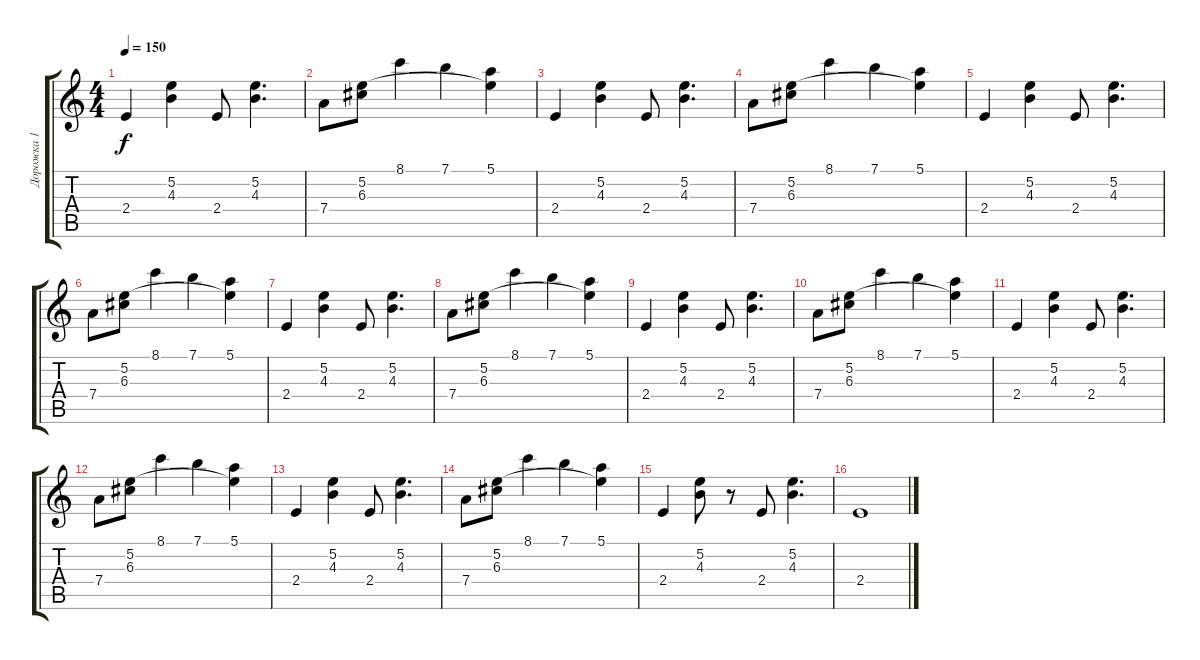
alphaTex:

\track ("Дорожка 1" "Дорожка 1") {instrument distortionguitar}
\staff {score tabs}
\tuning (E4 B3 G3 D3 A2 E2) {hide}
\ts (4 4)
\tempo 150
\clef g2
\ks c
2.4.4{dy f} (5.2 4.3).4 2.4.8 (5.2 4.3).4{d} |
7.4.8 (5.2 6.3).8 8.1.4 7.1.4 (5.1 5.2{t}).4 |
2.4.4 (5.2 4.3).4 2.4.8 (5.2 4.3).4{d} |
7.4.8 (5.2 6.3).8 8.1.4 7.1.4 (5.1 5.2{t}).4 |
2.4.4 (5.2 4.3).4 2.4.8 (5.2 4.3).4{d} |
7.4.8 (5.2 6.3).8 8.1.4 7.1.4 (5.1 5.2{t}).4 |
2.4.4 (5.2 4.3).4 2.4.8 (5.2 4.3).4{d} |
7.4.8 (5.2 6.3).8 8.1.4 7.1.4 (5.1 5.2{t}).4 |
2.4.4 (5.2 4.3).4 2.4.8 (5.2 4.3).4{d} |
7.4.8 (5.2 6.3).8 8.1.4 7.1.4 (5.1 5.2{t}).4 |
2.4.4 (5.2 4.3).4 2.4.8 (5.2 4.3).4{d} |
7.4.8 (5.2 6.3).8 8.1.4 7.1.4 (5.1 5.2{t}).4 |
2.4.4 (5.2 4.3).4 2.4.8 (5.2 4.3).4{d} |
7.4.8 (5.2 6.3).8 8.1.4 7.1.4 (5.1 5.2{t}).4 |
2.4.4 (5.2 4.3).8 r.8 2.4.8 (5.2 4.3).4{d} |
2.4.1
